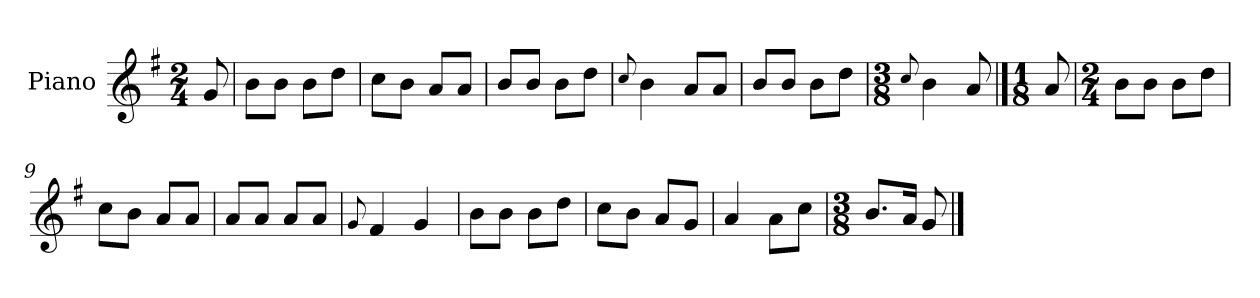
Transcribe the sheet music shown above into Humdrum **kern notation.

**kern
*part1
*staff1
*I"Piano
*I'Pno.
*clefG2
*k[f#]
*M2/4
=
8g/
=1
8b\L
8b\J
8b\L
8dd\J
=2
8cc\L
8b\J
8a/L
8a/J
=3
8b/L
8b/J
8b\L
8dd\J
=4
8qqcc/
4b\
8a/L
8a/J
=5
8b/L
8b/J
8b\L
8dd\J
=6
*M3/8
8qqcc/
4b\
8a/
==7
*M1/8
8a/
=8
*M2/4
8b\L
8b\J
8b\L
8dd\J
!!LO:LB:g=z
=9
8cc\L
8b\J
8a/L
8a/J
=10
8a/L
8a/J
8a/L
8a/J
=11
8qqg/
4f#/
4g/
=12
8b\L
8b\J
8b\L
8dd\J
=13
8cc\L
8b\J
8a/L
8g/J
=14
4a/
8a\L
8cc\J
=15
*M3/8
8.b/L
16a/Jk
8g/
==
*-
